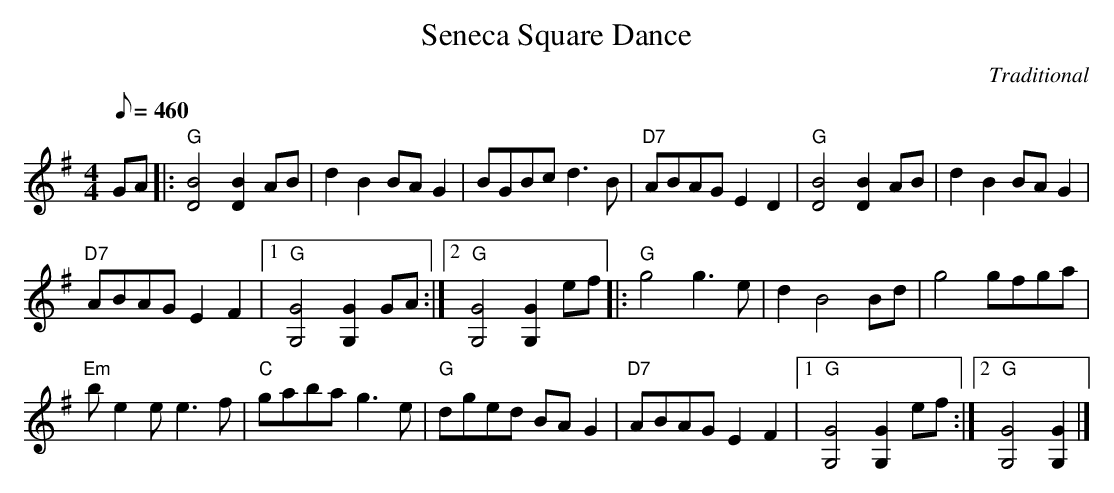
X:1
T:Seneca Square Dance
M:4/4
L:1/8
Q:1/8=460
C:Traditional
K:G
GA |:\
"G"[B4D4][B2D2]AB | d2B2BAG2 | BGBcd3B | "D7"ABAGE2D2 | "G"[B4D4][B2D2]AB | d2B2BAG2 |
"D7"ABAGE2F2 |1 "G"[G4G,4][G2G,2]GA :|2 "G"[G4G,4][G2G,2]ef |: "G"g4g3e | d2B4Bd | g4gfga |
"Em"be2ee3f | "C"gabag3e | "G"dged BAG2 | "D7"ABAGE2F2 |1 "G"[G4G,4][G2G,2]ef :|2 "G"[G4G,4][G2G,2] |]
